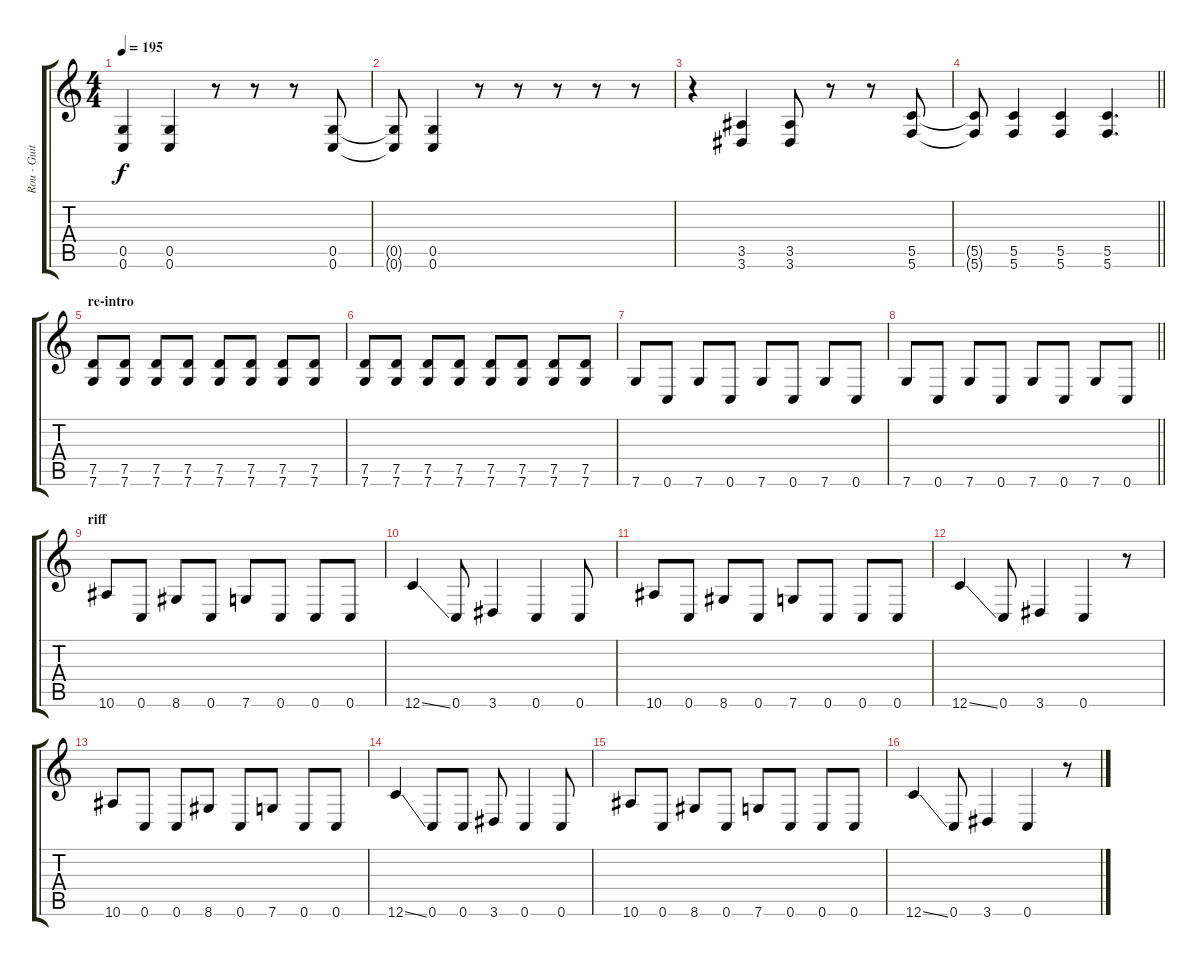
\track ("Rou - Guitar" "Rou - Guit") {instrument distortionguitar}
\staff {score tabs}
\tuning (D4 A3 F3 C3 G2 C2) {hide}
\ts (4 4)
\tempo 195
\clef g2
\ks c
(0.5 0.6).4{dy f} (0.5 0.6).4 r.8 r.8 r.8 (0.5 0.6).8 |
(0.5{t} 0.6{t}).8 (0.5 0.6).4 r.8 r.8 r.8 r.8 r.8 |
r.4 (3.5 3.6).4 (3.5 3.6).8 r.8 r.8 (5.5 5.6).8 |
\barLineRight lightlight
(5.5{t} 5.6{t}).8 (5.5 5.6).4 (5.5 5.6).4 (5.5 5.6).4{d} |
\section ("" "re-intro")
(7.5 7.6).8 (7.5 7.6).8 (7.5 7.6).8 (7.5 7.6).8 (7.5 7.6).8 (7.5 7.6).8 (7.5 7.6).8 (7.5 7.6).8 |
(7.5 7.6).8 (7.5 7.6).8 (7.5 7.6).8 (7.5 7.6).8 (7.5 7.6).8 (7.5 7.6).8 (7.5 7.6).8 (7.5 7.6).8 |
7.6.8 0.6.8 7.6.8 0.6.8 7.6.8 0.6.8 7.6.8 0.6.8 |
\barLineRight lightlight
7.6.8 0.6.8 7.6.8 0.6.8 7.6.8 0.6.8 7.6.8 0.6.8 |
\section ("" "riff")
10.6.8 0.6.8 8.6.8 0.6.8 7.6.8 0.6.8 0.6.8 0.6.8 |
12.6{ss}.4 0.6.8 3.6.4 0.6.4 0.6.8 |
10.6.8 0.6.8 8.6.8 0.6.8 7.6.8 0.6.8 0.6.8 0.6.8 |
12.6{ss}.4 0.6.8 3.6.4 0.6.4 r.8 |
10.6.8 0.6.8 0.6.8 8.6.8 0.6.8 7.6.8 0.6.8 0.6.8 |
12.6{ss}.4 0.6.8 0.6.8 3.6.8 0.6.4 0.6.8 |
10.6.8 0.6.8 8.6.8 0.6.8 7.6.8 0.6.8 0.6.8 0.6.8 |
12.6{ss}.4 0.6.8 3.6.4 0.6.4 r.8
